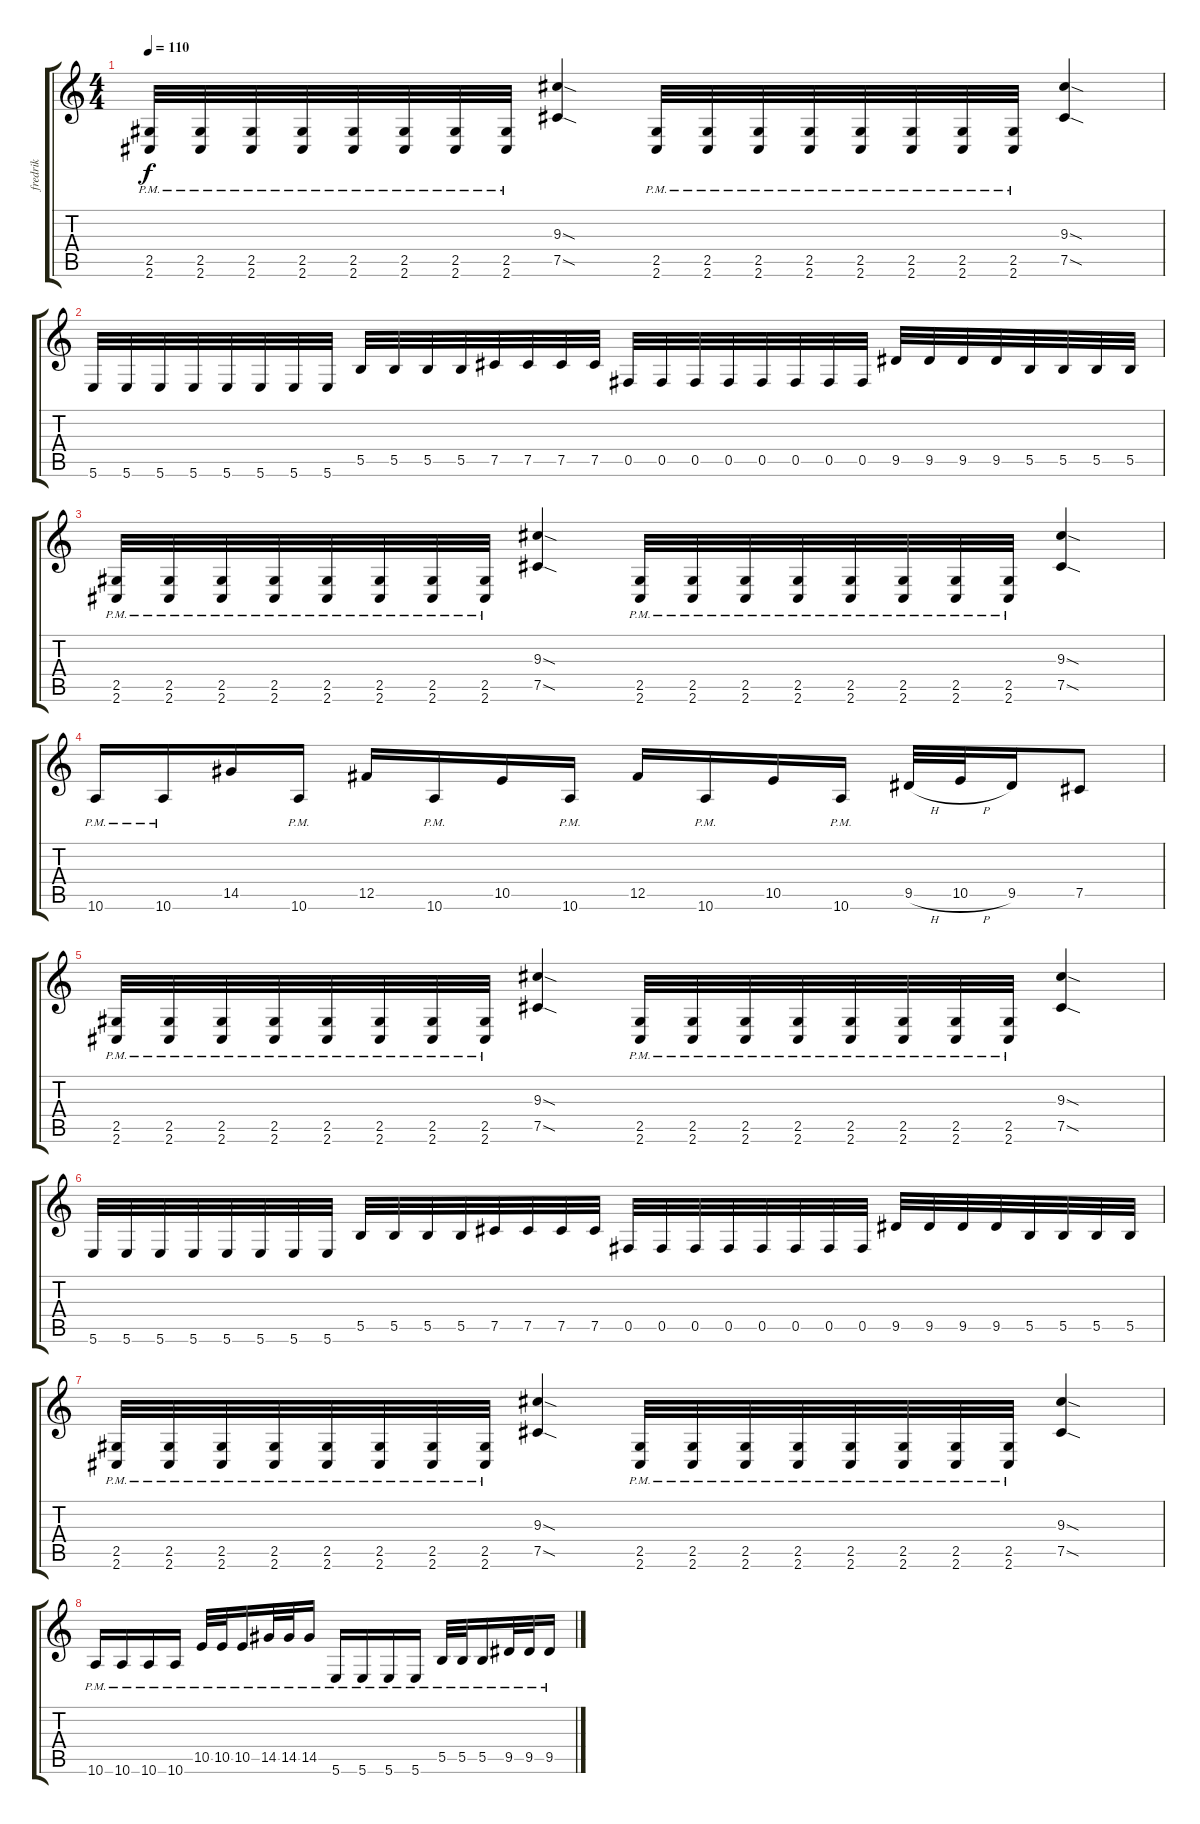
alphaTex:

\track ("fredrik" "fredrik") {instrument distortionguitar}
\staff {score tabs}
\tuning (Db4 Ab3 E3 B2 Gb2 B1) {hide}
\ts (4 4)
\tempo 110
\clef g2
\ks c
(2.5{pm} 2.6{pm}).32{dy f} (2.5{pm} 2.6{pm}).32 (2.5{pm} 2.6{pm}).32 (2.5{pm} 2.6{pm}).32 (2.5{pm} 2.6{pm}).32 (2.5{pm} 2.6{pm}).32 (2.5{pm} 2.6{pm}).32 (2.5{pm} 2.6{pm}).32 (9.3{sod} 7.5{sod}).4 (2.5{pm} 2.6{pm}).32 (2.5{pm} 2.6{pm}).32 (2.5{pm} 2.6{pm}).32 (2.5{pm} 2.6{pm}).32 (2.5{pm} 2.6{pm}).32 (2.5{pm} 2.6{pm}).32 (2.5{pm} 2.6{pm}).32 (2.5{pm} 2.6{pm}).32 (9.3{sod} 7.5{sod}).4 |
5.6.32 5.6.32 5.6.32 5.6.32 5.6.32 5.6.32 5.6.32 5.6.32 5.5.32 5.5.32 5.5.32 5.5.32 7.5.32 7.5.32 7.5.32 7.5.32 0.5.32 0.5.32 0.5.32 0.5.32 0.5.32 0.5.32 0.5.32 0.5.32 9.5.32 9.5.32 9.5.32 9.5.32 5.5.32 5.5.32 5.5.32 5.5.32 |
(2.5{pm} 2.6{pm}).32 (2.5{pm} 2.6{pm}).32 (2.5{pm} 2.6{pm}).32 (2.5{pm} 2.6{pm}).32 (2.5{pm} 2.6{pm}).32 (2.5{pm} 2.6{pm}).32 (2.5{pm} 2.6{pm}).32 (2.5{pm} 2.6{pm}).32 (9.3{sod} 7.5{sod}).4 (2.5{pm} 2.6{pm}).32 (2.5{pm} 2.6{pm}).32 (2.5{pm} 2.6{pm}).32 (2.5{pm} 2.6{pm}).32 (2.5{pm} 2.6{pm}).32 (2.5{pm} 2.6{pm}).32 (2.5{pm} 2.6{pm}).32 (2.5{pm} 2.6{pm}).32 (9.3{sod} 7.5{sod}).4 |
10.6{pm}.16 10.6{pm}.16 14.5.16 10.6{pm}.16 12.5.16 10.6{pm}.16 10.5.16 10.6{pm}.16 12.5.16 10.6{pm}.16 10.5.16 10.6{pm}.16 9.5{h}.32 10.5{h}.32 9.5.16 7.5.8 |
(2.5{pm} 2.6{pm}).32 (2.5{pm} 2.6{pm}).32 (2.5{pm} 2.6{pm}).32 (2.5{pm} 2.6{pm}).32 (2.5{pm} 2.6{pm}).32 (2.5{pm} 2.6{pm}).32 (2.5{pm} 2.6{pm}).32 (2.5{pm} 2.6{pm}).32 (9.3{sod} 7.5{sod}).4 (2.5{pm} 2.6{pm}).32 (2.5{pm} 2.6{pm}).32 (2.5{pm} 2.6{pm}).32 (2.5{pm} 2.6{pm}).32 (2.5{pm} 2.6{pm}).32 (2.5{pm} 2.6{pm}).32 (2.5{pm} 2.6{pm}).32 (2.5{pm} 2.6{pm}).32 (9.3{sod} 7.5{sod}).4 |
5.6.32 5.6.32 5.6.32 5.6.32 5.6.32 5.6.32 5.6.32 5.6.32 5.5.32 5.5.32 5.5.32 5.5.32 7.5.32 7.5.32 7.5.32 7.5.32 0.5.32 0.5.32 0.5.32 0.5.32 0.5.32 0.5.32 0.5.32 0.5.32 9.5.32 9.5.32 9.5.32 9.5.32 5.5.32 5.5.32 5.5.32 5.5.32 |
(2.5{pm} 2.6{pm}).32 (2.5{pm} 2.6{pm}).32 (2.5{pm} 2.6{pm}).32 (2.5{pm} 2.6{pm}).32 (2.5{pm} 2.6{pm}).32 (2.5{pm} 2.6{pm}).32 (2.5{pm} 2.6{pm}).32 (2.5{pm} 2.6{pm}).32 (9.3{sod} 7.5{sod}).4 (2.5{pm} 2.6{pm}).32 (2.5{pm} 2.6{pm}).32 (2.5{pm} 2.6{pm}).32 (2.5{pm} 2.6{pm}).32 (2.5{pm} 2.6{pm}).32 (2.5{pm} 2.6{pm}).32 (2.5{pm} 2.6{pm}).32 (2.5{pm} 2.6{pm}).32 (9.3{sod} 7.5{sod}).4 |
10.6{pm}.16 10.6{pm}.16 10.6{pm}.16 10.6{pm}.16 10.5{pm}.32 10.5{pm}.32 10.5{pm}.16 14.5{pm}.32 14.5{pm}.32 14.5{pm}.16 5.6{pm}.16 5.6{pm}.16 5.6{pm}.16 5.6{pm}.16 5.5{pm}.32 5.5{pm}.32 5.5{pm}.16 9.5{pm}.32 9.5{pm}.32 9.5{pm}.16
